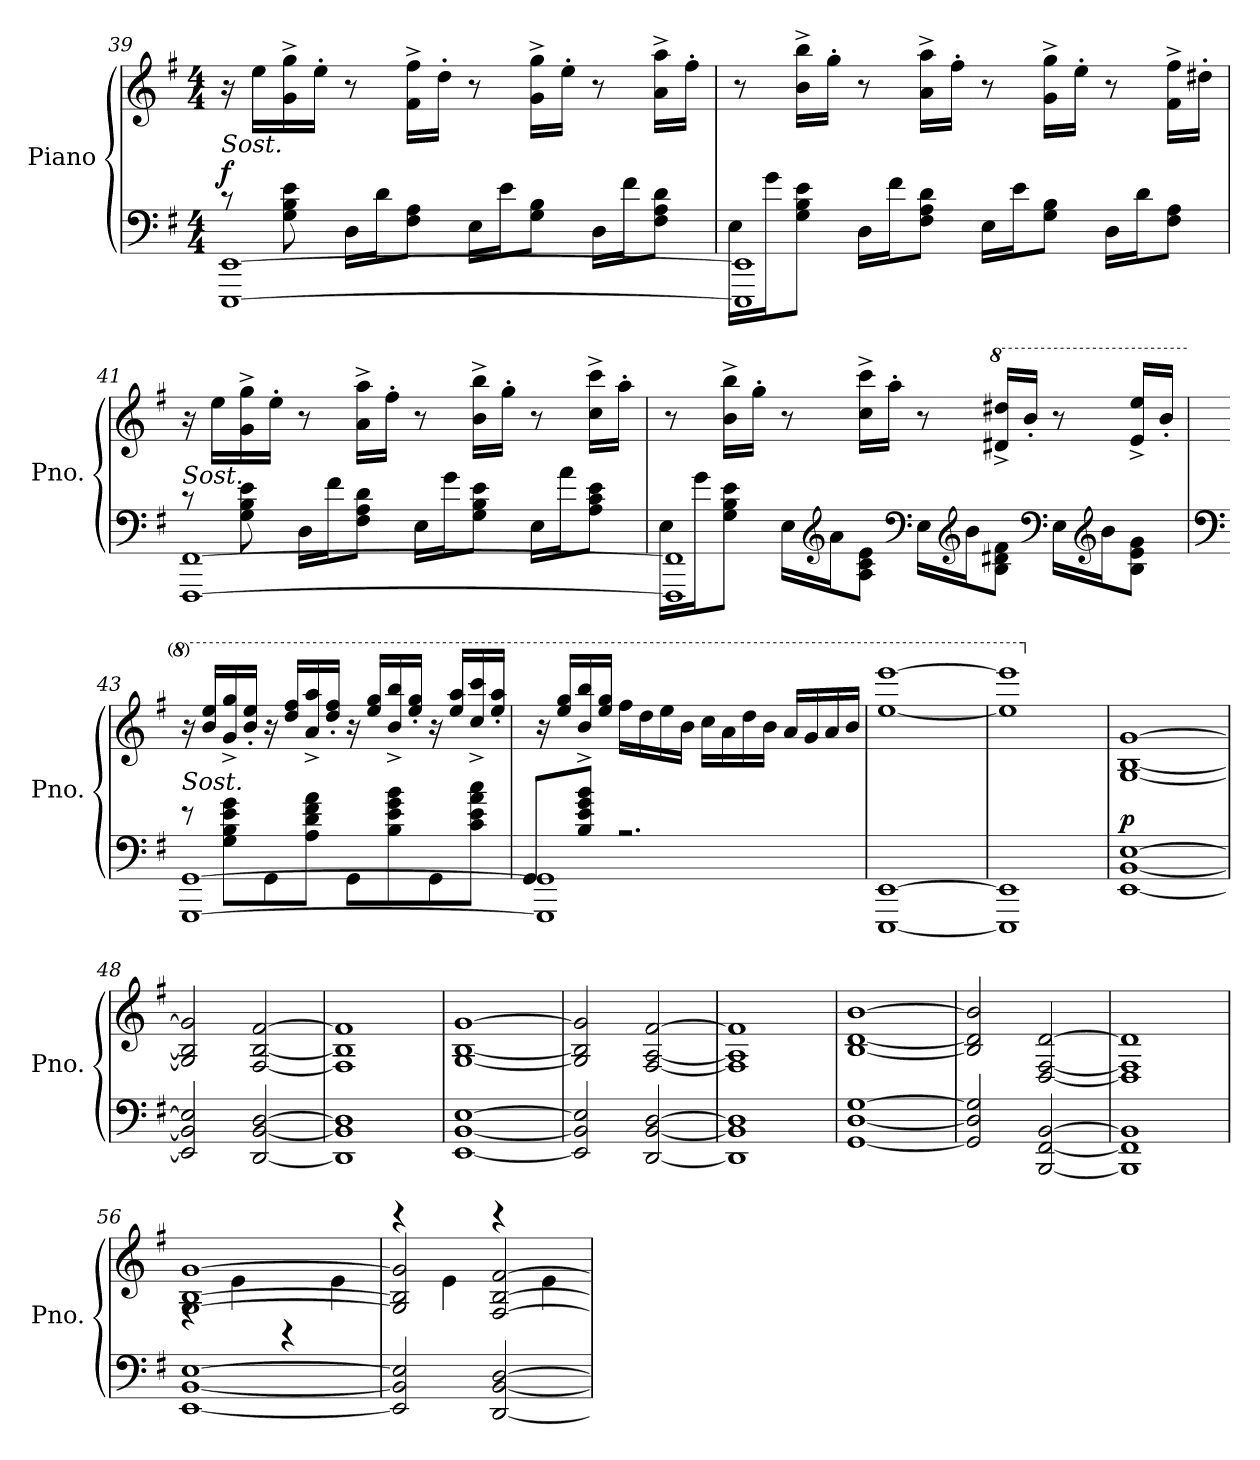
**kern	**kern	**dynam
*part1	*part1	*part1
*staff2	*staff1	*staff1/2
*I"Piano	*	*
*I'Pno.	*	*
!!LO:LB:g=z
*clefF4	*clefG2	*
*k[f#]	*k[f#]	*
*M4/4	*M4/4	*
=39	=39	=39
*^	*	*
!LO:TX:a:i:t=Sost.	!	!	!
!	!	!	!LO:DY:a=2
[1EEE [1EE	8rc	16r	f
.	.	16ee\LL	.
.	8G\ 8B\ 8e\	16g\^ 16gg\^	.
.	.	16ee'\JJ	.
.	16D\LL	8r	.
.	16d\J	.	.
.	8F#\ 8A\J	16f#\^ 16ff#\^LL	.
.	.	16dd'\JJ	.
.	16E\LL	8r	.
.	16e\J	.	.
.	8G\ 8B\J	16g\^ 16gg\^LL	.
.	.	16ee'\JJ	.
.	16D\LL	8r	.
.	16f#\J	.	.
.	8F#\ 8A\ 8d\J	16a\^ 16aa\^LL	.
.	.	16ff#'\JJ	.
=40	=40	=40	=40
1EEE] 1EE]	16E\LL	8r	.
.	16g\J	.	.
.	8G\ 8B\ 8e\J	16b\^ 16bb\^LL	.
.	.	16gg'\JJ	.
.	16D\LL	8r	.
.	16f#\J	.	.
.	8F#\ 8A\ 8d\J	16a\^ 16aa\^LL	.
.	.	16ff#'\JJ	.
.	16E\LL	8r	.
.	16e\J	.	.
.	8G\ 8B\J	16g\^ 16gg\^LL	.
.	.	16ee'\JJ	.
.	16D\LL	8r	.
.	16d\J	.	.
.	8F#\ 8A\J	16f#\^ 16ff#\^LL	.
.	.	16dd#X'\JJ	.
!!LO:LB:g=z
=41	=41	=41	=41
!LO:TX:a:i:t=Sost.	!	!	!
[1FFF# [1FF#	8rc	16r	.
.	.	16ee\LL	.
.	8G\ 8B\ 8e\	16g\^ 16gg\^	.
.	.	16ee'\JJ	.
.	16D\LL	8r	.
.	16f#\J	.	.
.	8F#\ 8A\ 8d\J	16a\^ 16aa\^LL	.
.	.	16ff#'\JJ	.
.	16E\LL	8r	.
.	16g\J	.	.
.	8G\ 8B\ 8e\J	16b\^ 16bb\^LL	.
.	.	16gg'\JJ	.
.	16E\LL	8r	.
.	16a\J	.	.
.	8A\ 8c\ 8e\J	16cc\^ 16ccc\^LL	.
.	.	16aa'\JJ	.
=42	=42	=42	=42
1FFF#] 1FF#]	16E\LL	8r	.
.	16g\J	.	.
.	8G\ 8B\ 8e\J	16b\^ 16bb\^LL	.
.	.	16gg'\JJ	.
.	16E\LL	8r	.
*clefG2	*	*	*
.	16a\J	.	.
.	8A\ 8c\ 8e\J	16cc\^ 16ccc\^LL	.
.	.	16aa'\JJ	.
*clefF4	*	*	*
.	16E\LL	8r	.
*clefG2	*	*	*
.	16b\J	.	.
*	*	*8va	*
.	8B\ 8d#X\ 8f#\J	16dd#X/^ 16ddd#X/^LL	.
.	.	16bb'/JJ	.
*clefF4	*	*	*
.	16E\LL	8r	.
*clefG2	*	*	*
.	16b\J	.	.
.	8B\ 8e\ 8g\J	16ee/^ 16eee/^LL	.
.	.	16bb'/JJ	.
!!LO:PB:g=z
=43	=43	=43	=43
*clefF4	*	*	*
!LO:TX:a:i:t=Sost.	!	!	!
[1GGG [1GG	8re	16r	.
.	.	16bb/ 16eee/LL	.
.	8G\ 8B\ 8e\ 8g\L	16gg/^ 16ggg/^	.
.	.	16bb/' 16eee/'JJ	.
.	8GG\	16r	.
.	.	16ddd/ 16fff#/LL	.
.	8A\ 8d\ 8f#\ 8a\J	16aa/^ 16aaa/^	.
.	.	16ddd/' 16fff#/'JJ	.
.	8GG\L	16r	.
.	.	16eee/ 16ggg/LL	.
.	8B\ 8e\ 8g\ 8b\	16bb/^ 16bbb/^	.
.	.	16eee/' 16ggg/'JJ	.
.	8GG\	16r	.
.	.	16eee/ 16aaa/LL	.
.	8c\ 8e\ 8a\ 8cc\J	16ccc/^ 16cccc/^	.
.	.	16eee/' 16aaa/'JJ	.
=44	=44	=44	=44
1GGG] 1GG]	8GG/L	16r	.
.	.	16eee/ 16ggg/LL	.
.	8B/ 8e/ 8g/ 8b/J	16bb/^ 16bbb/^	.
.	.	16eee/ 16ggg/JJ	.
.	2.rA	16fff#\LL	.
.	.	16ddd\	.
.	.	16eee\	.
.	.	16bb\JJ	.
.	.	16ccc\LL	.
.	.	16aa\	.
.	.	16ddd\	.
.	.	16bb\JJ	.
.	.	16aa/LL	.
.	.	16gg/	.
.	.	16aa/	.
.	.	16bb/JJ	.
*v	*v	*	*
!!LO:LB:g=z
=45	=45	=45
[1EEE [1EE	[1eee [1eeee	.
=46	=46	=46
1EEE] 1EE]	1eee] 1eeee]	.
=47	=47	=47
*	*X8va	*
!	!	!LO:DY:a=2
[1EE [1BB [1E	[1G [1B [1g	p
=48	=48	=48
2EE/] 2BB/] 2E/]	2G/] 2B/] 2g/]	.
[2DD/ [2BB/ [2D/	[2F#/ [2B/ [2f#/	.
!!LO:LB:g=z
=49	=49	=49
1DD] 1BB] 1D]	1F#] 1B] 1f#]	.
=50	=50	=50
[1EE [1BB [1E	[1G [1B [1g	.
=51	=51	=51
2EE/] 2BB/] 2E/]	2G/] 2B/] 2g/]	.
[2DD/ [2BB/ [2D/	[2F#/ [2A/ [2f#/	.
!!LO:LB:g=z
=52	=52	=52
1DD] 1BB] 1D]	1F#] 1A] 1f#]	.
=53	=53	=53
[1GG [1D [1G	[1B [1d [1b	.
=54	=54	=54
2GG/] 2D/] 2G/]	2B/] 2d/] 2b/]	.
[2BBB/ [2FF#/ [2BB/	[2D/ [2F#/ [2d/	.
!!LO:LB:g=z
=55	=55	=55
1BBB] 1FF#] 1BB]	1D] 1F#] 1d]	.
=56	=56	=56
*	*^	*
[1EE [1BB [1E	[1G [1B [1g	4rF	.
.	.	4e\	.
.	.	4r	.
.	.	4e\	.
=57	=57	=57	=57
2EE/] 2BB/] 2E/]	2G/] 2B/] 2g/]	4rccc	.
.	.	4e\	.
[2DD/ [2BB/ [2D/	[2F#/ [2B/ [2f#/	4rccc	.
.	.	4e\	.
*	*v	*v	*
=	=	=
*-	*-	*-
